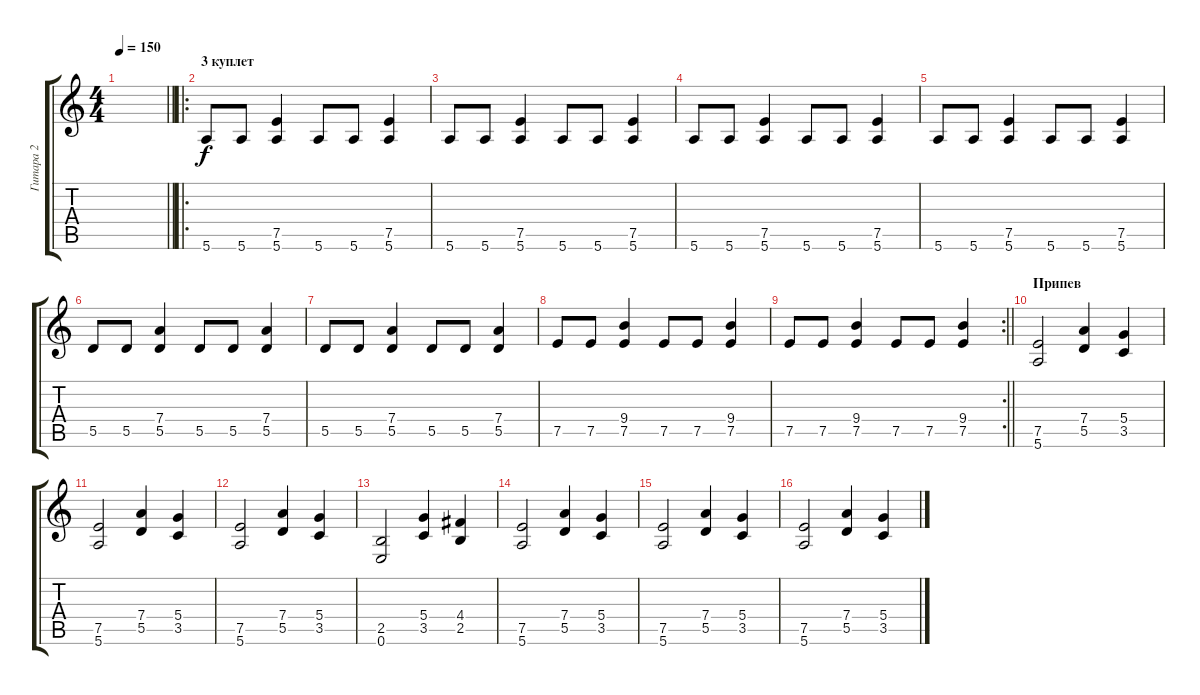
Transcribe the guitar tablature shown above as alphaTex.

\track ("Гитара 2" "Гитара 2") {instrument overdrivenguitar}
\staff {score tabs}
\tuning (E4 B3 G3 D3 A2 E2) {hide}
\ts (4 4)
\tempo 150
\clef g2
\barLineRight lightlight
\ks c
|
\ro
\section ("" "3 куплет")
5.6.8 5.6.8 (7.5 5.6).4 5.6.8 5.6.8 (7.5 5.6).4 |
5.6.8 5.6.8 (7.5 5.6).4 5.6.8 5.6.8 (7.5 5.6).4 |
5.6.8 5.6.8 (7.5 5.6).4 5.6.8 5.6.8 (7.5 5.6).4 |
5.6.8 5.6.8 (7.5 5.6).4 5.6.8 5.6.8 (7.5 5.6).4 |
5.5.8 5.5.8 (7.4 5.5).4 5.5.8 5.5.8 (7.4 5.5).4 |
5.5.8 5.5.8 (7.4 5.5).4 5.5.8 5.5.8 (7.4 5.5).4 |
7.5.8 7.5.8 (9.4 7.5).4 7.5.8 7.5.8 (9.4 7.5).4 |
\rc 2
\barLineRight lightlight
7.5.8 7.5.8 (9.4 7.5).4 7.5.8 7.5.8 (9.4 7.5).4 |
\section ("" "Припев")
(7.5 5.6).2 (7.4 5.5).4 (5.4 3.5).4 |
(7.5 5.6).2 (7.4 5.5).4 (5.4 3.5).4 |
(7.5 5.6).2 (7.4 5.5).4 (5.4 3.5).4 |
(2.5 0.6).2 (5.4 3.5).4 (4.4 2.5).4 |
(7.5 5.6).2 (7.4 5.5).4 (5.4 3.5).4 |
(7.5 5.6).2 (7.4 5.5).4 (5.4 3.5).4 |
(7.5 5.6).2 (7.4 5.5).4 (5.4 3.5).4
